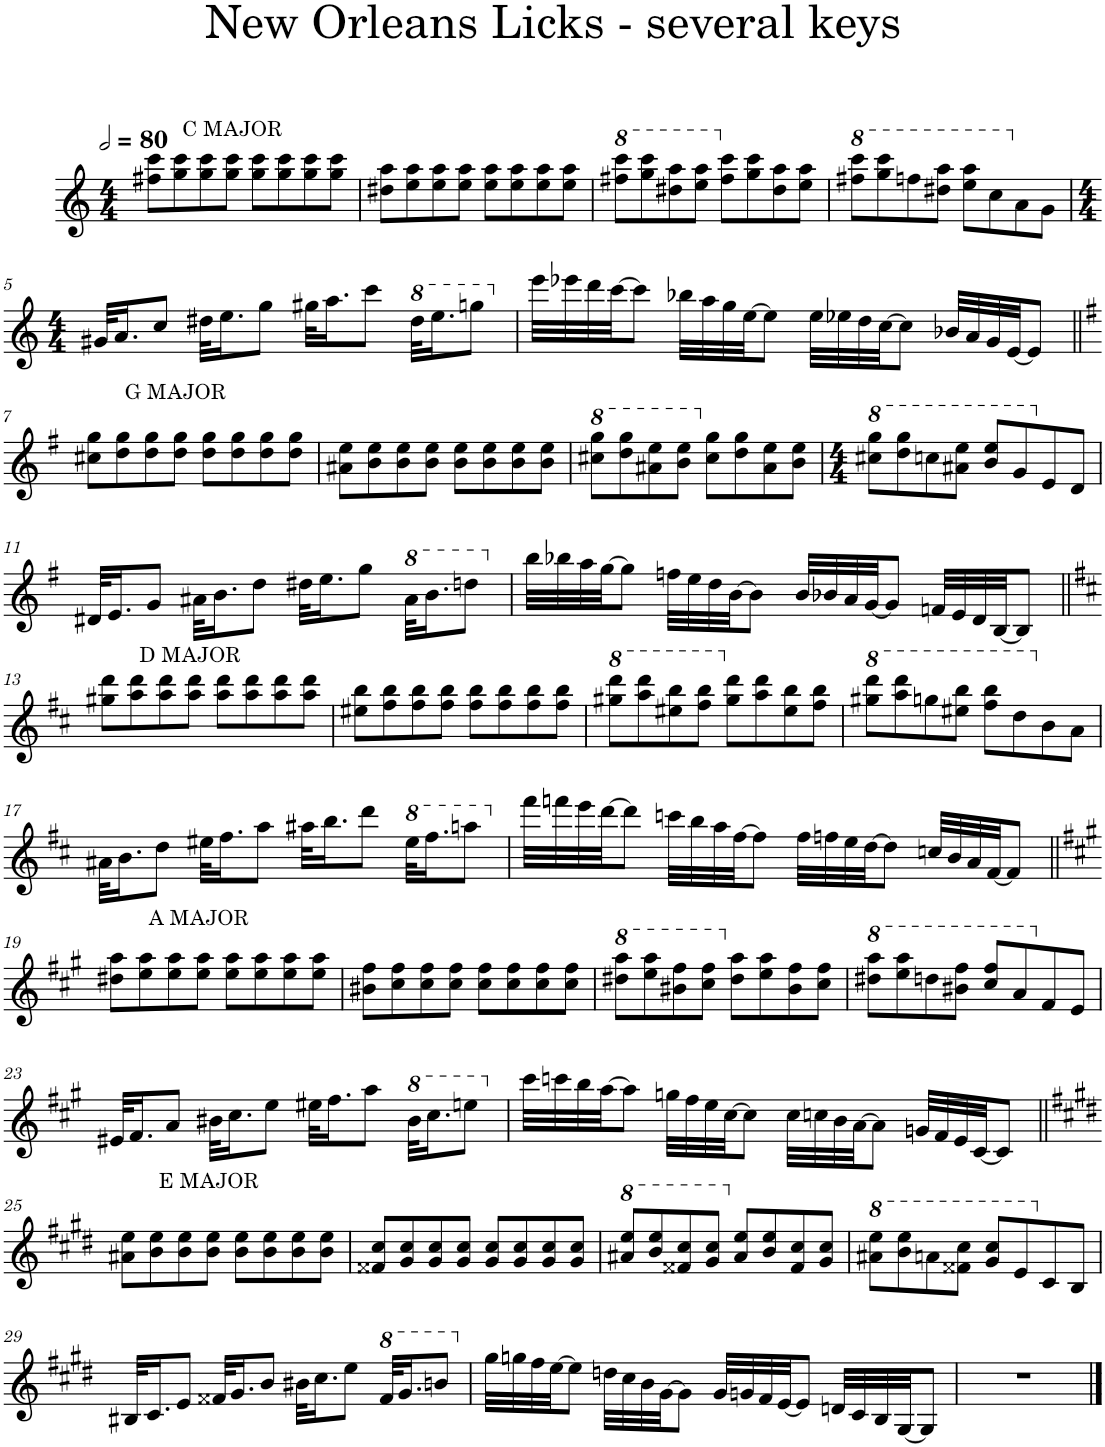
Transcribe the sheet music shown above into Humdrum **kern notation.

**kern
*part1
*staff1
*I"Piano
*I'Pno.
*clefG2
*k[]
*M4/4
*MM160
=1
8ff#X\ 8ccc\L
!LO:TX:a:t=C MAJOR
8gg\ 8ccc\
8gg\ 8ccc\
8gg\ 8ccc\J
8gg\ 8ccc\L
8gg\ 8ccc\
8gg\ 8ccc\
8gg\ 8ccc\J
=2
8dd#X\ 8aa\L
8ee\ 8aa\
8ee\ 8aa\
8ee\ 8aa\J
8ee\ 8aa\L
8ee\ 8aa\
8ee\ 8aa\
8ee\ 8aa\J
=3
*8va
8fff#X\ 8cccc\L
8ggg\ 8cccc\
8ddd#X\ 8aaa\
8eee\ 8aaa\J
*X8va
8ff#\ 8ccc\L
8gg\ 8ccc\
8dd#\ 8aa\
8ee\ 8aa\J
=4
*8va
8fff#X\ 8cccc\L
8ggg\ 8cccc\
8fffn\
8ddd#X\ 8aaa\J
8eee\ 8aaa\L
8ccc\
*X8va
8a\
8g\J
!!LO:LB:g=z
=5
*M4/4
32g#X/KLL
16.a/J
8cc/J
32dd#X\KLL
16.ee\J
8gg\J
32gg#X\KLL
16.aa\J
8ccc\J
*8va
32ddd#\KLL
16.eee\J
8gggn\J
=6
*X8va
32eee\LLL
32eee-X\
32ddd\
[32ccc\JJ
8ccc\J]
32bb-X\LLL
32aa\
32gg\
[32ee\JJ
8ee\J]
32ee\LLL
32ee-X\
32dd\
[32cc\JJ
8cc\J]
32b-X/LLL
32a/
32g/
[32e/JJ
8e/J]
!!LO:LB:g=z
=7||
*k[f#]
8cc#X\ 8gg\L
!LO:TX:a:t=G MAJOR
8dd\ 8gg\
8dd\ 8gg\
8dd\ 8gg\J
8dd\ 8gg\L
8dd\ 8gg\
8dd\ 8gg\
8dd\ 8gg\J
=8
8a#X\ 8ee\L
8b\ 8ee\
8b\ 8ee\
8b\ 8ee\J
8b\ 8ee\L
8b\ 8ee\
8b\ 8ee\
8b\ 8ee\J
=9
*8va
8ccc#X\ 8ggg\L
8ddd\ 8ggg\
8aa#X\ 8eee\
8bb\ 8eee\J
*X8va
8cc#\ 8gg\L
8dd\ 8gg\
8a#\ 8ee\
8b\ 8ee\J
=10
*M4/4
*8va
8ccc#X\ 8ggg\L
8ddd\ 8ggg\
8cccn\
8aa#X\ 8eee\J
8bb/ 8eee/L
8gg/
*X8va
8e/
8d/J
!!LO:LB:g=z
=11
32d#X/KLL
16.e/J
8g/J
32a#X\KLL
16.b\J
8dd\J
32dd#X\KLL
16.ee\J
8gg\J
*8va
32aa#\KLL
16.bb\J
8dddn\J
=12
*X8va
32bb\LLL
32bb-X\
32aa\
[32gg\JJ
8gg\J]
32ffn\LLL
32ee\
32dd\
[32b\JJ
8b\J]
32b/LLL
32b-X/
32a/
[32g/JJ
8g/J]
32fn/LLL
32e/
32d/
[32B/JJ
8B/J]
!!LO:LB:g=z
=13||
*k[f#c#]
8gg#X\ 8ddd\L
!LO:TX:a:t=D MAJOR
8aa\ 8ddd\
8aa\ 8ddd\
8aa\ 8ddd\J
8aa\ 8ddd\L
8aa\ 8ddd\
8aa\ 8ddd\
8aa\ 8ddd\J
=14
8ee#X\ 8bb\L
8ff#\ 8bb\
8ff#\ 8bb\
8ff#\ 8bb\J
8ff#\ 8bb\L
8ff#\ 8bb\
8ff#\ 8bb\
8ff#\ 8bb\J
=15
*8va
8ggg#X\ 8dddd\L
8aaa\ 8dddd\
8eee#X\ 8bbb\
8fff#\ 8bbb\J
*X8va
8gg#\ 8ddd\L
8aa\ 8ddd\
8ee#\ 8bb\
8ff#\ 8bb\J
=16
*8va
8ggg#X\ 8dddd\L
8aaa\ 8dddd\
8gggn\
8eee#X\ 8bbb\J
8fff#\ 8bbb\L
8ddd\
*X8va
8b\
8a\J
!!LO:LB:g=z
=17
32a#X\KLL
16.b\J
8dd\J
32ee#X\KLL
16.ff#\J
8aa\J
32aa#X\KLL
16.bb\J
8ddd\J
*8va
32eee#\KLL
16.fff#\J
8aaan\J
=18
*X8va
32fff#\LLL
32fffn\
32eee\
[32ddd\JJ
8ddd\J]
32cccn\LLL
32bb\
32aa\
[32ff#\JJ
8ff#\J]
32ff#\LLL
32ffn\
32ee\
[32dd\JJ
8dd\J]
32ccn/LLL
32b/
32a/
[32f#/JJ
8f#/J]
!!LO:LB:g=z
=19||
*k[f#c#g#]
8dd#X\ 8aa\L
!LO:TX:a:t=A MAJOR
8ee\ 8aa\
8ee\ 8aa\
8ee\ 8aa\J
8ee\ 8aa\L
8ee\ 8aa\
8ee\ 8aa\
8ee\ 8aa\J
=20
8b#X\ 8ff#\L
8cc#\ 8ff#\
8cc#\ 8ff#\
8cc#\ 8ff#\J
8cc#\ 8ff#\L
8cc#\ 8ff#\
8cc#\ 8ff#\
8cc#\ 8ff#\J
=21
*8va
8ddd#X\ 8aaa\L
8eee\ 8aaa\
8bb#X\ 8fff#\
8ccc#\ 8fff#\J
*X8va
8dd#\ 8aa\L
8ee\ 8aa\
8b#\ 8ff#\
8cc#\ 8ff#\J
=22
*8va
8ddd#X\ 8aaa\L
8eee\ 8aaa\
8dddn\
8bb#X\ 8fff#\J
8ccc#/ 8fff#/L
8aa/
*X8va
8f#/
8e/J
!!LO:LB:g=z
=23
32e#X/KLL
16.f#/J
8a/J
32b#X\KLL
16.cc#\J
8ee\J
32ee#X\KLL
16.ff#\J
8aa\J
*8va
32bb#\KLL
16.ccc#\J
8eeen\J
=24
*X8va
32ccc#\LLL
32cccn\
32bb\
[32aa\JJ
8aa\J]
32ggn\LLL
32ff#\
32ee\
[32cc#\JJ
8cc#\J]
32cc#\LLL
32ccn\
32b\
[32a\JJ
8a\J]
32gn/LLL
32f#/
32e/
[32c#/JJ
8c#/J]
!!LO:LB:g=z
=25||
*k[f#c#g#d#]
8a#X\ 8ee\L
!LO:TX:a:t=E MAJOR
8b\ 8ee\
8b\ 8ee\
8b\ 8ee\J
8b\ 8ee\L
8b\ 8ee\
8b\ 8ee\
8b\ 8ee\J
=26
8f##X/ 8cc#/L
8g#/ 8cc#/
8g#/ 8cc#/
8g#/ 8cc#/J
8g#/ 8cc#/L
8g#/ 8cc#/
8g#/ 8cc#/
8g#/ 8cc#/J
=27
*8va
8aa#X/ 8eee/L
8bb/ 8eee/
8ff##X/ 8ccc#/
8gg#/ 8ccc#/J
*X8va
8a#/ 8ee/L
8b/ 8ee/
8f##/ 8cc#/
8g#/ 8cc#/J
=28
*8va
8aa#X\ 8eee\L
8bb\ 8eee\
8aan\
8ff##X\ 8ccc#\J
8gg#/ 8ccc#/L
8ee/
*X8va
8c#/
8B/J
!!LO:LB:g=z
=29
32B#X/KLL
16.c#/J
8e/J
32f##X/KLL
16.g#/J
8b/J
32b#X\KLL
16.cc#\J
8ee\J
*8va
32ff##/KLL
16.gg#/J
8bbn/J
=30
*X8va
32gg#\LLL
32ggn\
32ff#\
[32ee\JJ
8ee\J]
32ddn\LLL
32cc#\
32b\
[32g#\JJ
8g#\J]
32g#/LLL
32gn/
32f#/
[32e/JJ
8e/J]
32dn/LLL
32c#/
32B/
[32G#/JJ
8G#/J]
=31
1r
==
*-
